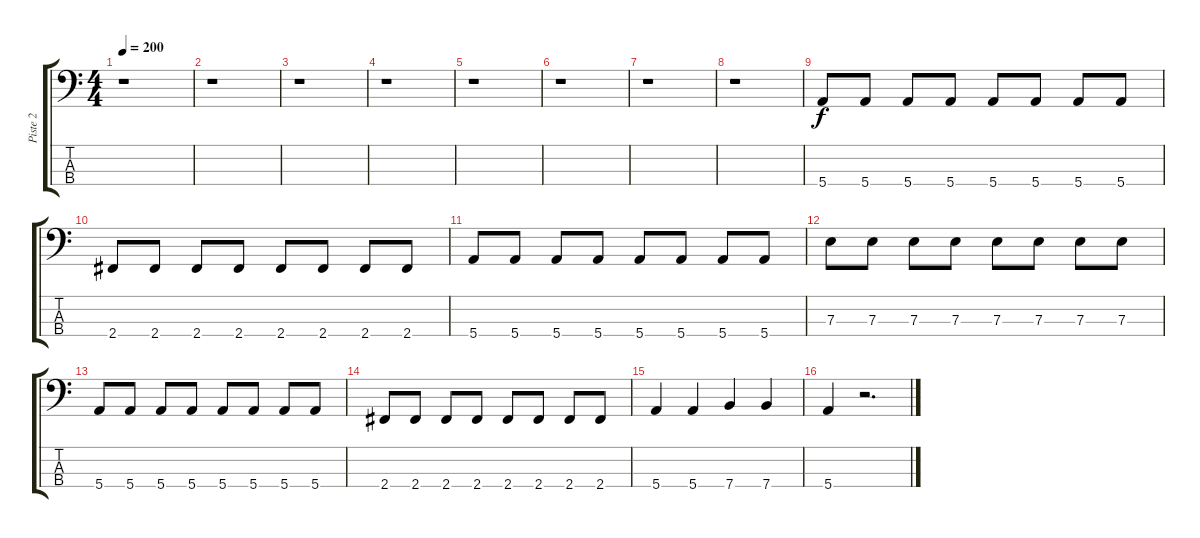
\track ("Piste 2" "Piste 2") {instrument electricbassfinger}
\staff {score tabs}
\tuning (G2 D2 A1 E1) {hide}
\ts (4 4)
\tempo 200
\clef f4
\ks c
r.1{dy f} |
r.1 |
r.1 |
r.1 |
r.1 |
r.1 |
r.1 |
r.1 |
5.4.8 5.4.8 5.4.8 5.4.8 5.4.8 5.4.8 5.4.8 5.4.8 |
2.4.8 2.4.8 2.4.8 2.4.8 2.4.8 2.4.8 2.4.8 2.4.8 |
5.4.8 5.4.8 5.4.8 5.4.8 5.4.8 5.4.8 5.4.8 5.4.8 |
7.3.8 7.3.8 7.3.8 7.3.8 7.3.8 7.3.8 7.3.8 7.3.8 |
5.4.8 5.4.8 5.4.8 5.4.8 5.4.8 5.4.8 5.4.8 5.4.8 |
2.4.8 2.4.8 2.4.8 2.4.8 2.4.8 2.4.8 2.4.8 2.4.8 |
5.4.4 5.4.4 7.4.4 7.4.4 |
5.4.4 r.2{d}
